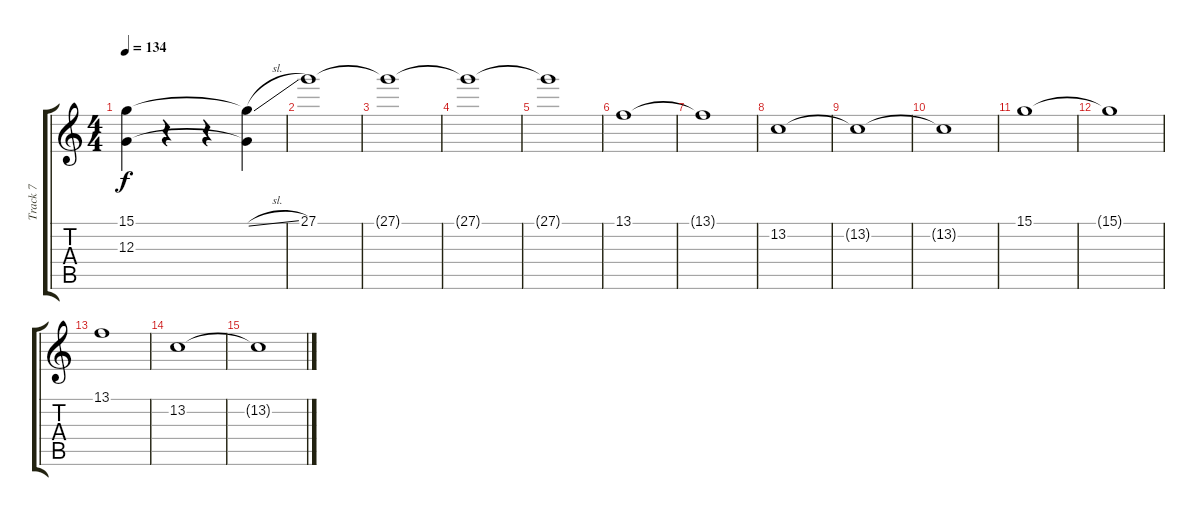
\track ("Track 7" "Track 7") {instrument lead6voice}
\staff {score tabs}
\tuning (E4 B3 G3 D3 A2 E2) {hide}
\ts (4 4)
\tempo 134
\clef g2
\ks c
(15.1 12.3).4{dy f} r.4 r.4 (15.1{sl t} 12.3{t}).4 |
27.1.1{volume 0} |
27.1{t}.1 |
27.1{t}.1 |
27.1{t}.1 |
13.1.1{volume 4 balance 0} |
13.1{t}.1 |
13.2.1 |
13.2{t}.1 |
13.2{t}.1 |
15.1.1 |
15.1{t}.1 |
13.1.1 |
13.2.1 |
13.2{t}.1
